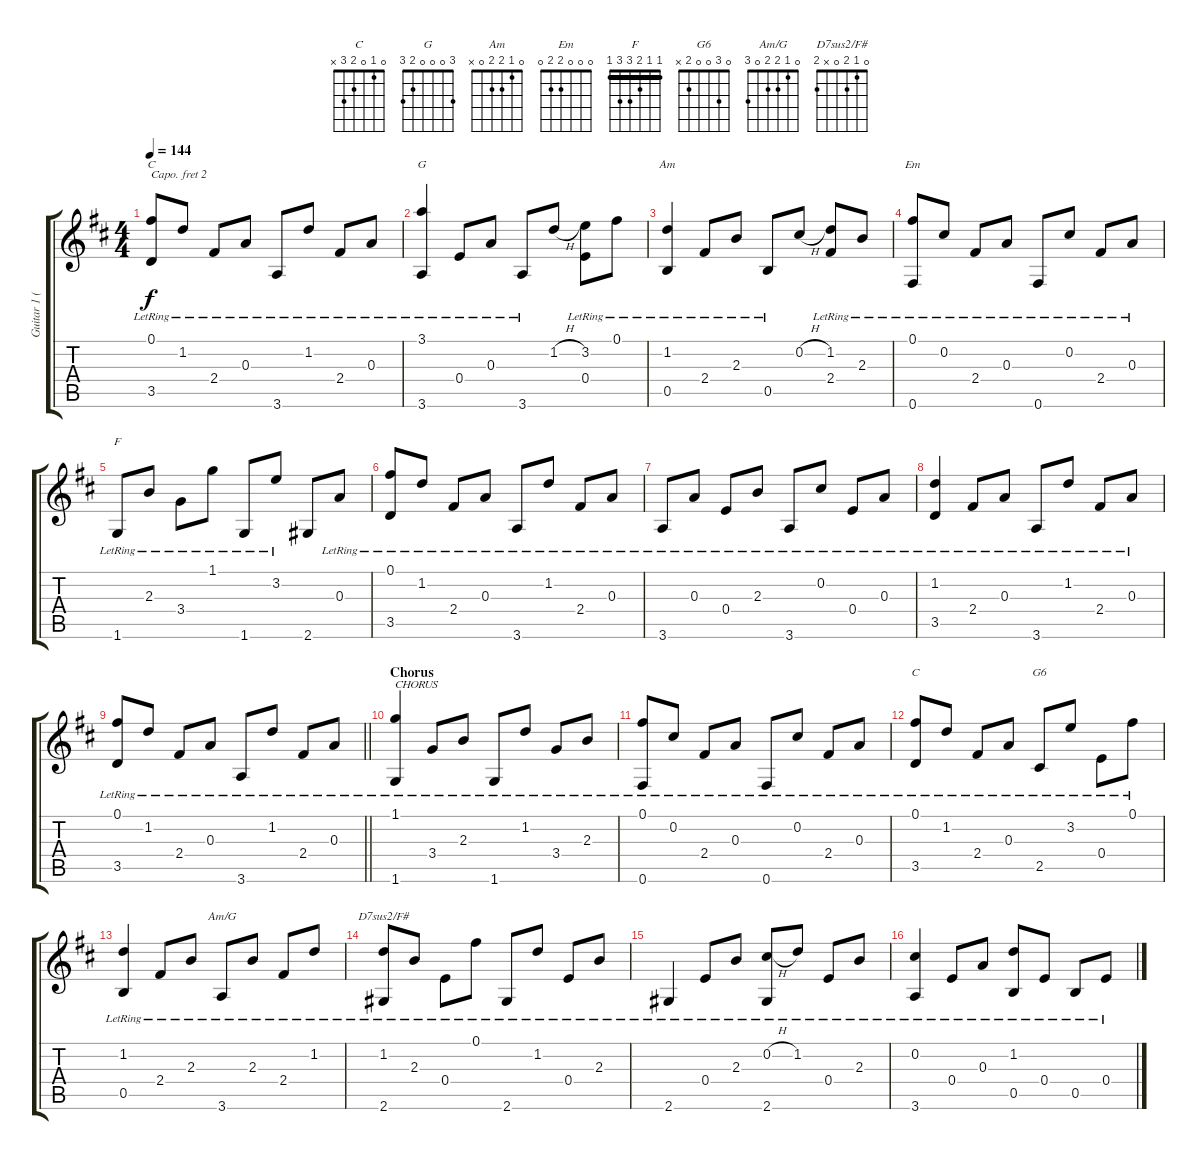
\track ("Guitar 1 (capo II)" "Guitar 1 (") {instrument acousticguitarsteel}
\staff {score tabs}
\capo 2
\tuning (E4 B3 G3 D3 A2 E2) {hide}
\chord ("C" 0 1 0 2 3 3)
\chord ("G" 3 0 0 0 2 3)
\chord ("Am" 0 1 2 2 0 x)
\chord ("Em" 0 0 0 2 2 0)
\chord ("F" 1 1 2 3 3 1) {barre 1}
\chord ("C" 0 1 0 2 3 x)
\chord ("G6" 0 3 0 0 2 x)
\chord ("Am/G" 0 1 2 2 0 3)
\chord ("D7sus2/F#" 0 1 2 0 x 2)
\ts (4 4)
\tempo 144
\clef g2
\ks d
(0.1{lr} 3.5{lr}).8{ch "C" dy f} 1.2{lr}.8 2.4{lr}.8 0.3{lr}.8 3.6{lr}.8 1.2{lr}.8 2.4{lr}.8 0.3{lr}.8 |
(3.1{lr} 3.6{lr}).4{ch "G"} 0.4{lr}.8 0.3{lr}.8 3.6{lr}.8 1.2{h}.8 (3.2{lr} 0.4{lr}).8 0.1{lr}.8 |
(1.2{lr} 0.5{lr}).4{ch "Am"} 2.4{lr}.8 2.3{lr}.8 0.5{lr}.8 0.2{h}.8 (1.2{lr} 2.4{lr}).8 2.3{lr}.8 |
(0.1{lr} 0.6{lr}).8{ch "Em"} 0.2{lr}.8 2.4{lr}.8 0.3{lr}.8 0.6{lr}.8 0.2{lr}.8 2.4{lr}.8 0.3{lr}.8 |
1.6{lr}.8{ch "F"} 2.3{lr}.8 3.4{lr}.8 1.1{lr}.8 1.6{lr}.8 3.2{lr}.8 2.6.8 0.3{lr}.8 |
(0.1{lr} 3.5{lr}).8 1.2{lr}.8 2.4{lr}.8 0.3{lr}.8 3.6{lr}.8 1.2{lr}.8 2.4{lr}.8 0.3{lr}.8 |
3.6{lr}.8 0.3{lr}.8 0.4{lr}.8 2.3{lr}.8 3.6{lr}.8 0.2{lr}.8 0.4{lr}.8 0.3{lr}.8 |
(1.2{lr} 3.5{lr}).4 2.4{lr}.8 0.3{lr}.8 3.6{lr}.8 1.2{lr}.8 2.4{lr}.8 0.3{lr}.8 |
\barLineRight lightlight
(0.1{lr} 3.5{lr}).8 1.2{lr}.8 2.4{lr}.8 0.3{lr}.8 3.6{lr}.8 1.2{lr}.8 2.4{lr}.8 0.3{lr}.8 |
\section ("" "Chorus")
(1.1{lr} 1.6{lr}).4{txt "CHORUS"} 3.4{lr}.8 2.3{lr}.8 1.6{lr}.8 1.2{lr}.8 3.4{lr}.8 2.3{lr}.8 |
(0.1{lr} 0.6{lr}).8 0.2{lr}.8 2.4{lr}.8 0.3{lr}.8 0.6{lr}.8 0.2{lr}.8 2.4{lr}.8 0.3{lr}.8 |
(0.1{lr} 3.5{lr}).8{ch "C"} 1.2{lr}.8 2.4{lr}.8 0.3{lr}.8 2.5{lr}.8{ch "G6"} 3.2{lr}.8 0.4{lr}.8 0.1{lr}.8 |
(1.2{lr} 0.5{lr}).4 2.4{lr}.8 2.3{lr}.8 3.6{lr}.8{ch "Am/G"} 2.3{lr}.8 2.4{lr}.8 1.2{lr}.8 |
(1.2{lr} 2.6{lr}).8{ch "D7sus2/F#"} 2.3{lr}.8 0.4{lr}.8 0.1{lr}.8 2.6{lr}.8 1.2{lr}.8 0.4{lr}.8 2.3{lr}.8 |
2.6{lr}.4 0.4{lr}.8 2.3{lr}.8 (0.2{h} 2.6{lr}).8 1.2{lr}.8 0.4{lr}.8 2.3{lr}.8 |
(0.2{lr} 3.6{lr}).4 0.4{lr}.8 0.3{lr}.8 (1.2{lr} 0.5{lr}).8 0.4{lr}.8 0.5{lr}.8 0.4{lr}.8
